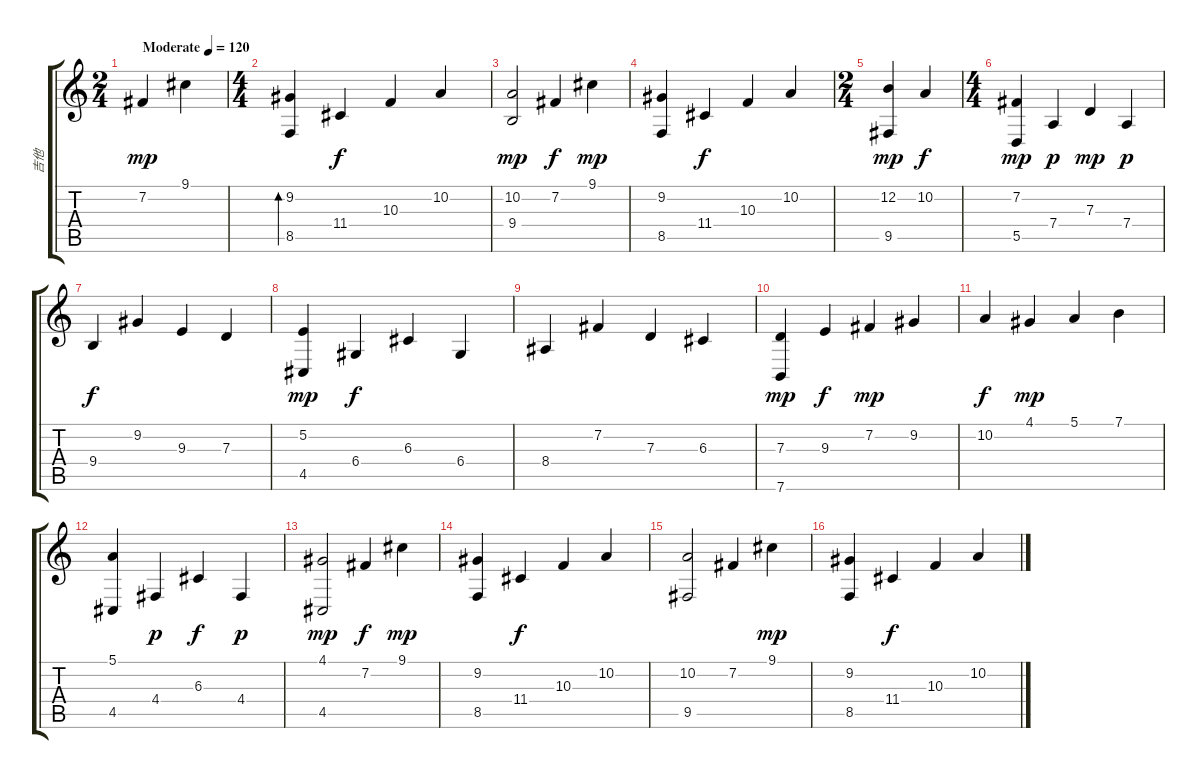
\track ("吉他" "吉他") {instrument acousticgrandpiano}
\staff {score tabs}
\tuning (E4 B3 G3 D3 A2 E2) {hide}
\ts (2 4)
\tempo (120 "Moderate")
\clef g2
\ks c
7.2.4{dy mp instrument acousticgrandpiano} 9.1.4 |
\ts (4 4)
(9.2 8.5).4{bd 60} 11.4.4{dy f} 10.3.4 10.2.4 |
(10.2 9.4).2{dy mp} 7.2.4{dy f} 9.1.4{dy mp} |
(9.2 8.5).4 11.4.4{dy f} 10.3.4 10.2.4 |
\ts (2 4)
(12.2 9.5).4{dy mp} 10.2.4{dy f} |
\ts (4 4)
(7.2 5.5).4{dy mp} 7.4.4{dy p} 7.3.4{dy mp} 7.4.4{dy p} |
9.4.4{dy f} 9.2.4 9.3.4 7.3.4 |
(5.2 4.5).4{dy mp} 6.4.4{dy f} 6.3.4 6.4.4 |
8.4.4 7.2.4 7.3.4 6.3.4 |
(7.3 7.6).4{dy mp} 9.3.4{dy f} 7.2.4{dy mp} 9.2.4 |
10.2.4{dy f} 4.1.4{dy mp} 5.1.4 7.1.4 |
(5.1 4.5).4 4.4.4{dy p} 6.3.4{dy f} 4.4.4{dy p} |
(4.1 4.5).2{dy mp} 7.2.4{dy f} 9.1.4{dy mp} |
(9.2 8.5).4 11.4.4{dy f} 10.3.4 10.2.4 |
(10.2 9.5).2 7.2.4 9.1.4{dy mp} |
(9.2 8.5).4 11.4.4{dy f} 10.3.4 10.2.4
